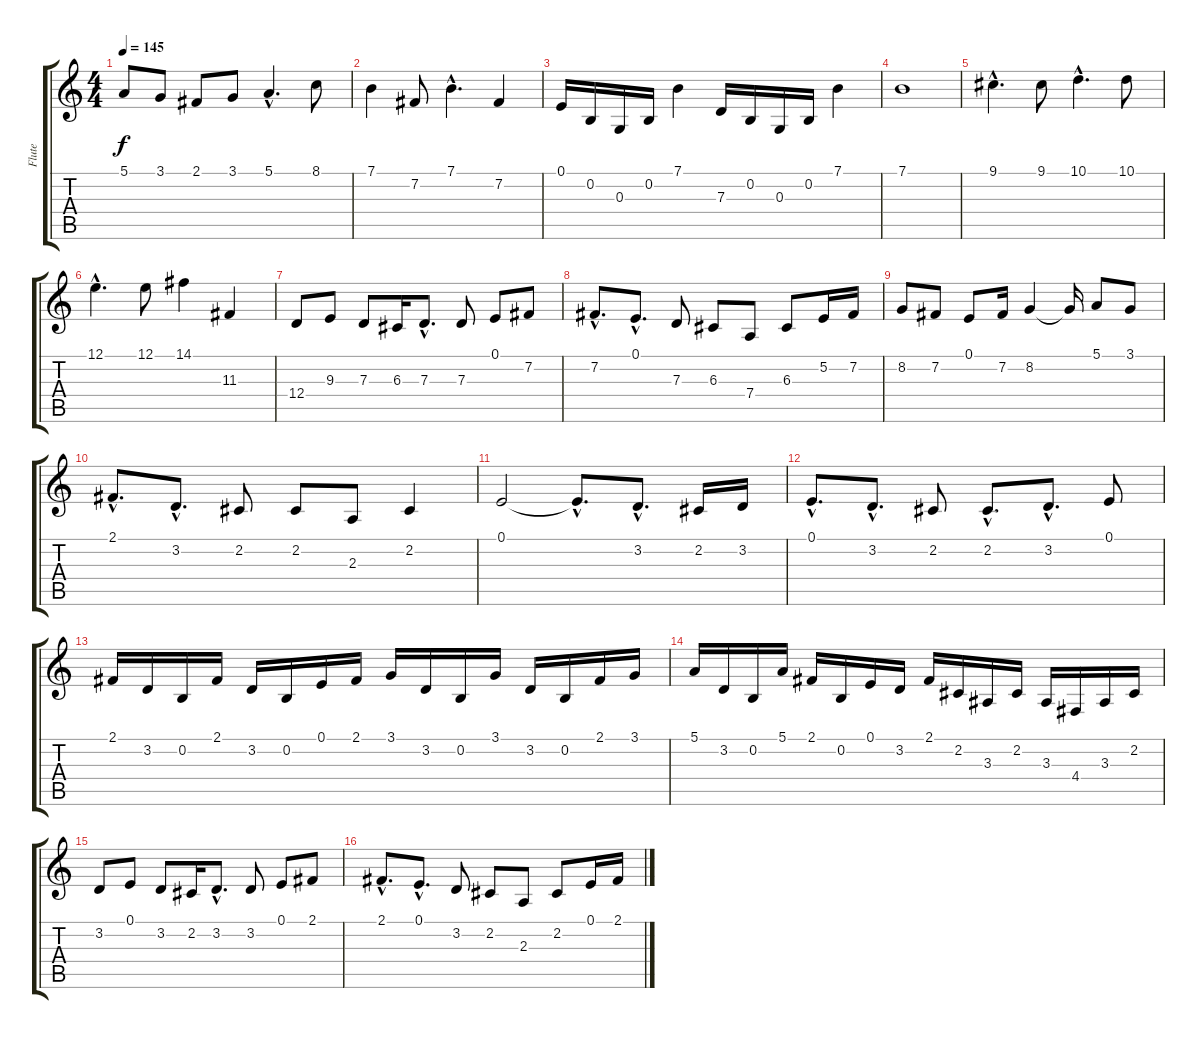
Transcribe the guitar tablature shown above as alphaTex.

\track ("Flute" "Flute") {instrument flute}
\staff {score tabs}
\tuning (E4 B3 G3 D3 A2 E2) {hide}
\ts (4 4)
\tempo 145
\clef g2
\ks c
5.1.8{dy f} 3.1.8 2.1.8 3.1.8 5.1{hac}.4{d} 8.1.8 |
7.1.4 7.2.8 7.1{hac}.4{d} 7.2.4 |
0.1.16 0.2.16 0.3.16 0.2.16 7.1.4 7.3.16 0.2.16 0.3.16 0.2.16 7.1.4 |
7.1.1 |
9.1{hac}.4{d} 9.1.8 10.1{hac}.4{d} 10.1.8 |
12.1{hac}.4{d} 12.1.8 14.1.4 11.3.4 |
12.4.8 9.3.8 7.3.8 6.3.16 7.3{hac}.8{d} 7.3.8 0.1.8 7.2.8 |
7.2{hac}.8{d} 0.1{hac}.8{d} 7.3.8 6.3.8 7.4.8 6.3.8 5.2.16 7.2.16 |
8.2.8 7.2.8 0.1.8 7.2.16 8.2.4 8.2{t}.16 5.1.8 3.1.8 |
2.1{hac}.8{d} 3.2{hac}.8{d} 2.2.8 2.2.8 2.3.8 2.2.4 |
0.1.2 0.1{hac t}.8{d} 3.2{hac}.8{d} 2.2.16 3.2.16 |
0.1{hac}.8{d} 3.2{hac}.8{d} 2.2.8 2.2{hac}.8{d} 3.2{hac}.8{d} 0.1.8 |
2.1.16 3.2.16 0.2.16 2.1.16 3.2.16 0.2.16 0.1.16 2.1.16 3.1.16 3.2.16 0.2.16 3.1.16 3.2.16 0.2.16 2.1.16 3.1.16 |
5.1.16 3.2.16 0.2.16 5.1.16 2.1.16 0.2.16 0.1.16 3.2.16 2.1.16 2.2.16 3.3.16 2.2.16 3.3.16 4.4.16 3.3.16 2.2.16 |
3.2.8 0.1.8 3.2.8 2.2.16 3.2{hac}.8{d} 3.2.8 0.1.8 2.1.8 |
2.1{hac}.8{d} 0.1{hac}.8{d} 3.2.8 2.2.8 2.3.8 2.2.8 0.1.16 2.1.16
